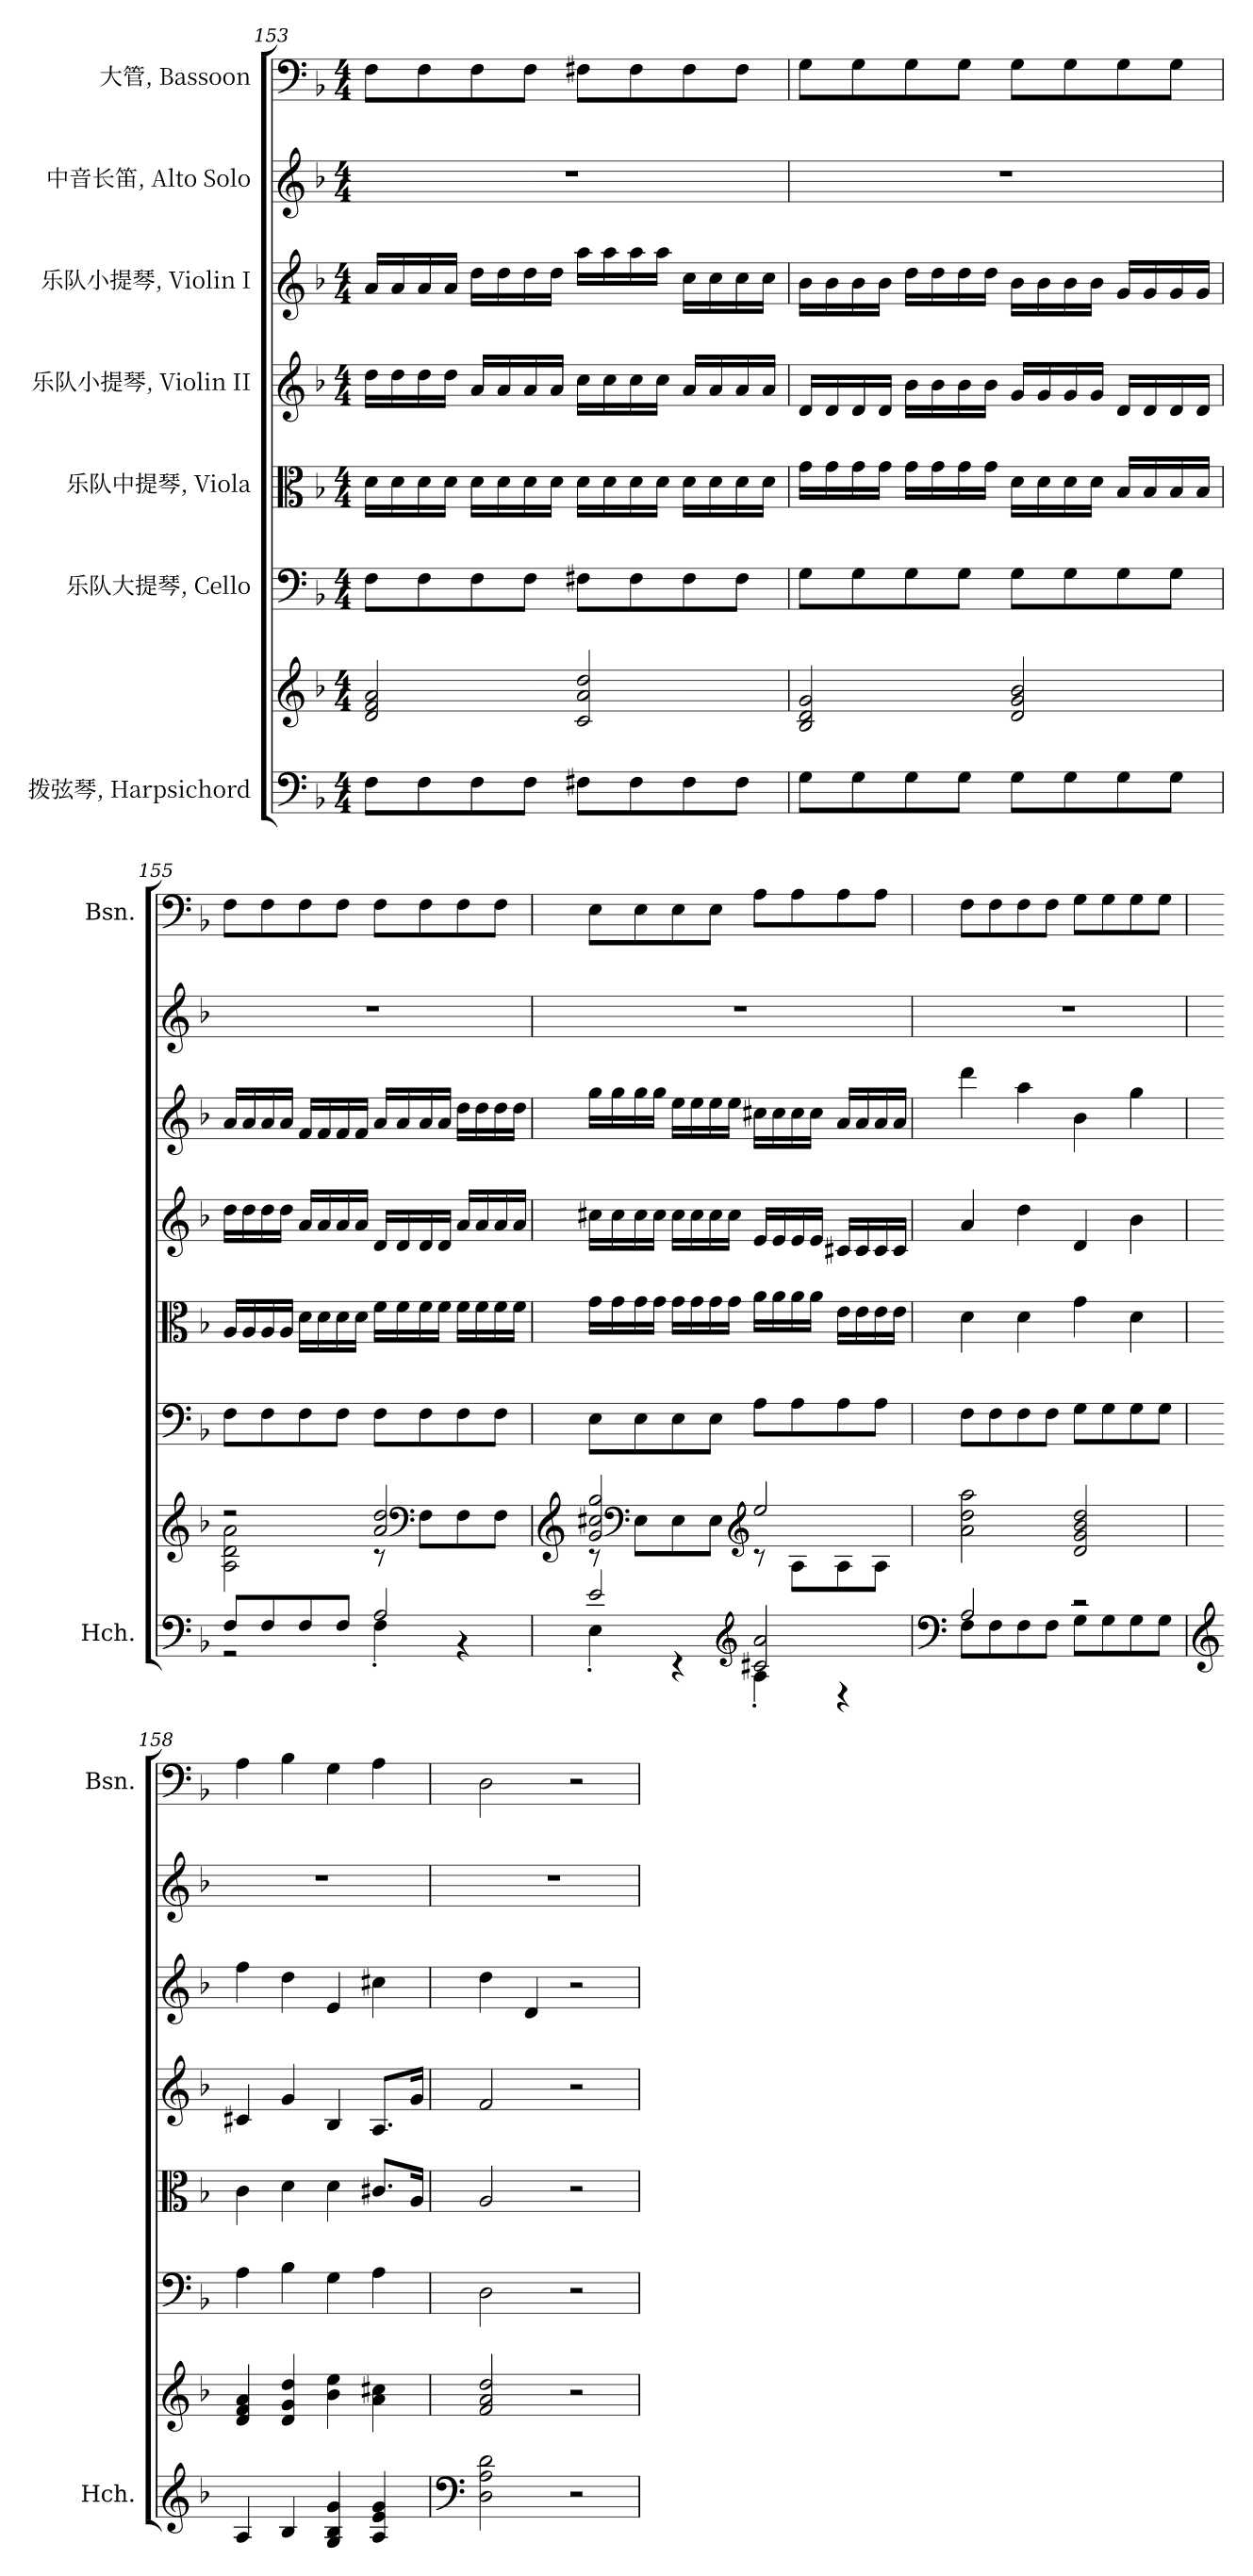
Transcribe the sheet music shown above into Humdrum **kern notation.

**kern	**kern	**kern	**kern	**kern	**kern	**kern	**kern
*part7	*part7	*part6	*part5	*part4	*part3	*part2	*part1
*staff8	*staff7	*staff6	*staff5	*staff4	*staff3	*staff2	*staff1
*I"拨弦琴, Harpsichord	*	*I"乐队大提琴, Cello	*I"乐队中提琴, Viola	*I"乐队小提琴, Violin II	*I"乐队小提琴, Violin I	*I"中音长笛, Alto Solo	*I"大管, Bassoon
*I'Hch.	*	*	*	*	*	*	*I'Bsn.
*clefF4	*clefG2	*clefF4	*clefC3	*clefG2	*clefG2	*clefG2	*clefF4
*	*	*	*	*	*	*ITrd3c5	*
*k[b-]	*k[b-]	*k[b-]	*k[b-]	*k[b-]	*k[b-]	*k[]	*k[b-]
*M4/4	*M4/4	*M4/4	*M4/4	*M4/4	*M4/4	*M4/4	*M4/4
=153	=153	=153	=153	=153	=153	=153	=153
8F\L	2d/ 2f/ 2a/	8F\L	16d\LL	16dd\LL	16a/LL	1r	8F\L
.	.	.	16d\	16dd\	16a/	.	.
8F\	.	8F\	16d\	16dd\	16a/	.	8F\
.	.	.	16d\JJ	16dd\JJ	16a/JJ	.	.
8F\	.	8F\	16d\LL	16a/LL	16dd\LL	.	8F\
.	.	.	16d\	16a/	16dd\	.	.
8F\J	.	8F\J	16d\	16a/	16dd\	.	8F\J
.	.	.	16d\JJ	16a/JJ	16dd\JJ	.	.
8F#X\L	2c/ 2a/ 2dd/	8F#X\L	16d\LL	16cc\LL	16aa\LL	.	8F#X\L
.	.	.	16d\	16cc\	16aa\	.	.
8F#\	.	8F#\	16d\	16cc\	16aa\	.	8F#\
.	.	.	16d\JJ	16cc\JJ	16aa\JJ	.	.
8F#\	.	8F#\	16d\LL	16a/LL	16cc\LL	.	8F#\
.	.	.	16d\	16a/	16cc\	.	.
8F#\J	.	8F#\J	16d\	16a/	16cc\	.	8F#\J
.	.	.	16d\JJ	16a/JJ	16cc\JJ	.	.
!!LO:PB:g=z
=154	=154	=154	=154	=154	=154	=154	=154
8G\L	2B-/ 2d/ 2g/	8G\L	16g\LL	16d/LL	16b-\LL	1r	8G\L
.	.	.	16g\	16d/	16b-\	.	.
8G\	.	8G\	16g\	16d/	16b-\	.	8G\
.	.	.	16g\JJ	16d/JJ	16b-\JJ	.	.
8G\	.	8G\	16g\LL	16b-\LL	16dd\LL	.	8G\
.	.	.	16g\	16b-\	16dd\	.	.
8G\J	.	8G\J	16g\	16b-\	16dd\	.	8G\J
.	.	.	16g\JJ	16b-\JJ	16dd\JJ	.	.
8G\L	2d/ 2g/ 2b-/	8G\L	16d\LL	16g/LL	16b-\LL	.	8G\L
.	.	.	16d\	16g/	16b-\	.	.
8G\	.	8G\	16d\	16g/	16b-\	.	8G\
.	.	.	16d\JJ	16g/JJ	16b-\JJ	.	.
8G\	.	8G\	16B-/LL	16d/LL	16g/LL	.	8G\
.	.	.	16B-/	16d/	16g/	.	.
8G\J	.	8G\J	16B-/	16d/	16g/	.	8G\J
.	.	.	16B-/JJ	16d/JJ	16g/JJ	.	.
=155	=155	=155	=155	=155	=155	=155	=155
*^	*^	*	*	*	*	*	*
8F/L	2r	2r	2A\ 2d\ 2a\	8F\L	16A/LL	16dd\LL	16a/LL	1r	8F\L
.	.	.	.	.	16A/	16dd\	16a/	.	.
8F/	.	.	.	8F\	16A/	16dd\	16a/	.	8F\
.	.	.	.	.	16A/JJ	16dd\JJ	16a/JJ	.	.
8F/	.	.	.	8F\	16d\LL	16a/LL	16f/LL	.	8F\
.	.	.	.	.	16d\	16a/	16f/	.	.
8F/J	.	.	.	8F\J	16d\	16a/	16f/	.	8F\J
.	.	.	.	.	16d\JJ	16a/JJ	16f/JJ	.	.
2A/	4F'\	2a/ 2dd/	8r	8F\L	16f\LL	16d/LL	16a/LL	.	8F\L
.	.	.	.	.	16f\	16d/	16a/	.	.
*	*	*clefF4	*	*	*	*	*	*	*
.	.	.	8F\L	8F\	16f\	16d/	16a/	.	8F\
.	.	.	.	.	16f\JJ	16d/JJ	16a/JJ	.	.
.	4r	.	8F\	8F\	16f\LL	16a/LL	16dd\LL	.	8F\
.	.	.	.	.	16f\	16a/	16dd\	.	.
.	.	.	8F\J	8F\J	16f\	16a/	16dd\	.	8F\J
.	.	.	.	.	16f\JJ	16a/JJ	16dd\JJ	.	.
!!LO:PB:g=z
=156	=156	=156	=156	=156	=156	=156	=156	=156	=156
*	*	*clefG2	*	*	*	*	*	*	*
2e/	4E'\	2g/ 2cc#X/ 2gg/	8r	8E\L	16g\LL	16cc#X\LL	16gg\LL	1r	8E\L
.	.	.	.	.	16g\	16cc#\	16gg\	.	.
*	*	*clefF4	*	*	*	*	*	*	*
.	.	.	8E\L	8E\	16g\	16cc#\	16gg\	.	8E\
.	.	.	.	.	16g\JJ	16cc#\JJ	16gg\JJ	.	.
.	4r	.	8E\	8E\	16g\LL	16cc#\LL	16ee\LL	.	8E\
.	.	.	.	.	16g\	16cc#\	16ee\	.	.
.	.	.	8E\J	8E\J	16g\	16cc#\	16ee\	.	8E\J
.	.	.	.	.	16g\JJ	16cc#\JJ	16ee\JJ	.	.
*clefG2	*	*clefG2	*	*	*	*	*	*	*
2c#X/ 2a/	4A'\	2ee/	8r	8A\L	16a\LL	16e/LL	16cc#X\LL	.	8A\L
.	.	.	.	.	16a\	16e/	16cc#\	.	.
.	.	.	8A\L	8A\	16a\	16e/	16cc#\	.	8A\
.	.	.	.	.	16a\JJ	16e/JJ	16cc#\JJ	.	.
.	4r	.	8A\	8A\	16e\LL	16c#X/LL	16a/LL	.	8A\
.	.	.	.	.	16e\	16c#/	16a/	.	.
.	.	.	8A\J	8A\J	16e\	16c#/	16a/	.	8A\J
.	.	.	.	.	16e\JJ	16c#/JJ	16a/JJ	.	.
*	*	*v	*v	*	*	*	*	*	*
=157	=157	=157	=157	=157	=157	=157	=157	=157
*clefF4	*	*	*	*	*	*	*	*
2A/	8F\L	2a\ 2dd\ 2aa\	8F\L	4d\	4a/	4ddd\	1r	8F\L
.	8F\	.	8F\	.	.	.	.	8F\
.	8F\	.	8F\	4d\	4dd\	4aa\	.	8F\
.	8F\J	.	8F\J	.	.	.	.	8F\J
2r	8G\L	2d/ 2g/ 2b-/ 2dd/	8G\L	4g\	4d/	4b-\	.	8G\L
.	8G\	.	8G\	.	.	.	.	8G\
.	8G\	.	8G\	4d\	4b-\	4gg\	.	8G\
.	8G\J	.	8G\J	.	.	.	.	8G\J
*v	*v	*	*	*	*	*	*	*
=158	=158	=158	=158	=158	=158	=158	=158
*clefG2	*	*	*	*	*	*	*
4A/	4d/ 4f/ 4a/	4A\	4c\	4c#X/	4ff\	1r	4A\
4B-/	4d/ 4g/ 4dd/	4B-\	4d\	4g/	4dd\	.	4B-\
4G/ 4B-/ 4g/	4b-\ 4ee\	4G\	4d\	4B-/	4e/	.	4G\
4A/ 4e/ 4g/	4a\ 4cc#X\	4A\	8.c#X/L	8.A/L	4cc#X\	.	4A\
.	.	.	16A/Jk	16g/Jk	.	.	.
!!LO:PB:g=z
=159	=159	=159	=159	=159	=159	=159	=159
*clefF4	*	*	*	*	*	*	*
2D\ 2A\ 2d\	2f/ 2a/ 2dd/	2D\	2A/	2f/	4dd\	1r	2D\
.	.	.	.	.	4d/	.	.
2r	2r	2r	2r	2r	2r	.	2r
=	=	=	=	=	=	=	=
*-	*-	*-	*-	*-	*-	*-	*-
